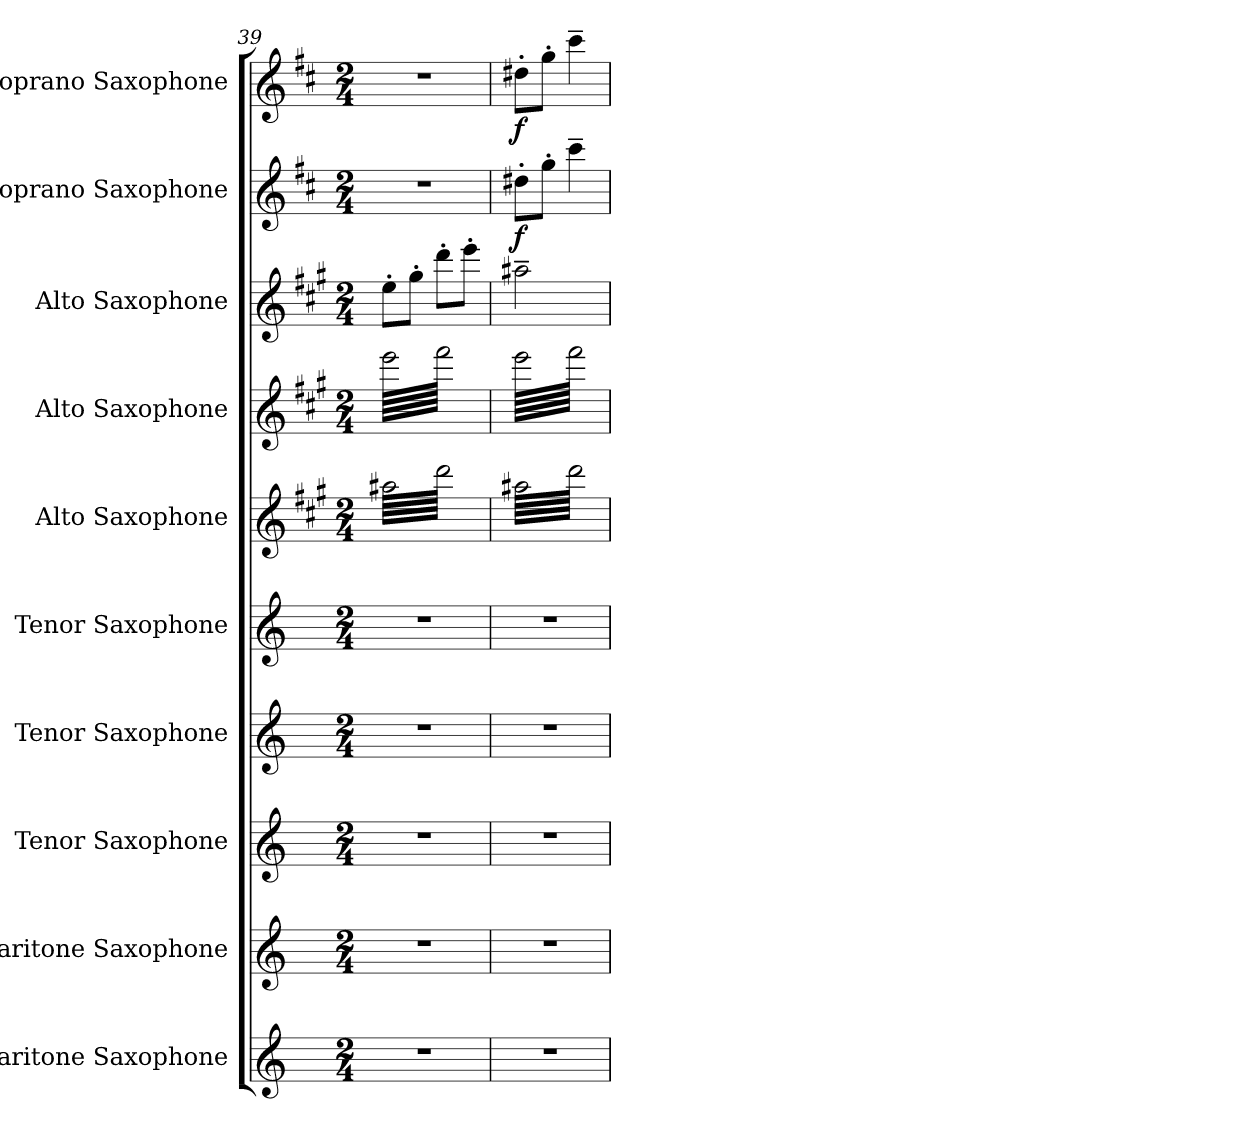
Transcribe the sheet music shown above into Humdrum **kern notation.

**kern	**kern	**kern	**kern	**kern	**kern	**kern	**kern	**kern	**dynam	**kern	**dynam
*part10	*part9	*part8	*part7	*part6	*part5	*part4	*part3	*part2	*part2	*part1	*part1
*staff10	*staff9	*staff8	*staff7	*staff6	*staff5	*staff4	*staff3	*staff2	*staff2	*staff1	*staff1
*I"Baritone Saxophone	*I"Baritone Saxophone	*I"Tenor Saxophone	*I"Tenor Saxophone	*I"Tenor Saxophone	*I"Alto Saxophone	*I"Alto Saxophone	*I"Alto Saxophone	*I"Soprano Saxophone	*	*I"Soprano Saxophone	*
*I'Bar. Sax.	*I'Bar. Sax.	*I'T. Sax.	*I'T. Sax.	*I'T. Sax.	*I'A. Sax.	*I'A. Sax.	*I'A. Sax.	*I'S. Sax.	*	*I'S. Sax.	*
*clefG2	*clefG2	*clefG2	*clefG2	*clefG2	*clefG2	*clefG2	*clefG2	*clefG2	*	*clefG2	*
*ITrd12c21	*ITrd12c21	*ITrd8c14	*ITrd8c14	*ITrd8c14	*ITrd5c9	*ITrd5c9	*ITrd5c9	*ITrd1c2	*	*ITrd1c2	*
*k[]	*k[]	*k[]	*k[]	*k[]	*k[]	*k[]	*k[]	*k[]	*	*k[]	*
*M2/4	*M2/4	*M2/4	*M2/4	*M2/4	*M2/4	*M2/4	*M2/4	*M2/4	*	*M2/4	*
=39	=39	=39	=39	=39	=39	=39	=39	=39	=39	=39	=39
*	*	*	*	*	*tremolo	*	*	*	*	*	*
*	*	*	*	*	*	*tremolo	*	*	*	*	*
2r	2r	2r	2r	2r	64cc#X\LLLL	64gg\LLLL	8g'\L	2r	.	2r	.
.	.	.	.	.	64ff\	64aa\	.	.	.	.	.
.	.	.	.	.	64cc#X\	64gg\	.	.	.	.	.
.	.	.	.	.	64ff\	64aa\	.	.	.	.	.
.	.	.	.	.	64cc#X\	64gg\	.	.	.	.	.
.	.	.	.	.	64ff\	64aa\	.	.	.	.	.
.	.	.	.	.	64cc#X\	64gg\	.	.	.	.	.
.	.	.	.	.	64ff\	64aa\	.	.	.	.	.
.	.	.	.	.	64cc#X\	64gg\	8b'\J	.	.	.	.
.	.	.	.	.	64ff\	64aa\	.	.	.	.	.
.	.	.	.	.	64cc#X\	64gg\	.	.	.	.	.
.	.	.	.	.	64ff\	64aa\	.	.	.	.	.
.	.	.	.	.	64cc#X\	64gg\	.	.	.	.	.
.	.	.	.	.	64ff\	64aa\	.	.	.	.	.
.	.	.	.	.	64cc#X\	64gg\	.	.	.	.	.
.	.	.	.	.	64ff\	64aa\	.	.	.	.	.
.	.	.	.	.	64cc#X\	64gg\	8ff'\L	.	.	.	.
.	.	.	.	.	64ff\	64aa\	.	.	.	.	.
.	.	.	.	.	64cc#X\	64gg\	.	.	.	.	.
.	.	.	.	.	64ff\	64aa\	.	.	.	.	.
.	.	.	.	.	64cc#X\	64gg\	.	.	.	.	.
.	.	.	.	.	64ff\	64aa\	.	.	.	.	.
.	.	.	.	.	64cc#X\	64gg\	.	.	.	.	.
.	.	.	.	.	64ff\	64aa\	.	.	.	.	.
.	.	.	.	.	64cc#X\	64gg\	8gg'\J	.	.	.	.
.	.	.	.	.	64ff\	64aa\	.	.	.	.	.
.	.	.	.	.	64cc#X\	64gg\	.	.	.	.	.
.	.	.	.	.	64ff\	64aa\	.	.	.	.	.
.	.	.	.	.	64cc#X\	64gg\	.	.	.	.	.
.	.	.	.	.	64ff\	64aa\	.	.	.	.	.
.	.	.	.	.	64cc#X\	64gg\	.	.	.	.	.
.	.	.	.	.	64ff\JJJJ	64aa\JJJJ	.	.	.	.	.
=40	=40	=40	=40	=40	=40	=40	=40	=40	=40	=40	=40
!	!	!	!	!	!	!	!	!	!LO:DY:b	!	!LO:DY:b
2r	2r	2r	2r	2r	64cc#X\LLLL	64gg\LLLL	2cc#X~\	8cc#X'\L	f	8cc#X'\L	f
.	.	.	.	.	64ff\	64aa\	.	.	.	.	.
.	.	.	.	.	64cc#X\	64gg\	.	.	.	.	.
.	.	.	.	.	64ff\	64aa\	.	.	.	.	.
.	.	.	.	.	64cc#X\	64gg\	.	.	.	.	.
.	.	.	.	.	64ff\	64aa\	.	.	.	.	.
.	.	.	.	.	64cc#X\	64gg\	.	.	.	.	.
.	.	.	.	.	64ff\	64aa\	.	.	.	.	.
.	.	.	.	.	64cc#X\	64gg\	.	8ff'\J	.	8ff'\J	.
.	.	.	.	.	64ff\	64aa\	.	.	.	.	.
.	.	.	.	.	64cc#X\	64gg\	.	.	.	.	.
.	.	.	.	.	64ff\	64aa\	.	.	.	.	.
.	.	.	.	.	64cc#X\	64gg\	.	.	.	.	.
.	.	.	.	.	64ff\	64aa\	.	.	.	.	.
.	.	.	.	.	64cc#X\	64gg\	.	.	.	.	.
.	.	.	.	.	64ff\	64aa\	.	.	.	.	.
.	.	.	.	.	64cc#X\	64gg\	.	4bb~\	.	4bb~\	.
.	.	.	.	.	64ff\	64aa\	.	.	.	.	.
.	.	.	.	.	64cc#X\	64gg\	.	.	.	.	.
.	.	.	.	.	64ff\	64aa\	.	.	.	.	.
.	.	.	.	.	64cc#X\	64gg\	.	.	.	.	.
.	.	.	.	.	64ff\	64aa\	.	.	.	.	.
.	.	.	.	.	64cc#X\	64gg\	.	.	.	.	.
.	.	.	.	.	64ff\	64aa\	.	.	.	.	.
.	.	.	.	.	64cc#X\	64gg\	.	.	.	.	.
.	.	.	.	.	64ff\	64aa\	.	.	.	.	.
.	.	.	.	.	64cc#X\	64gg\	.	.	.	.	.
.	.	.	.	.	64ff\	64aa\	.	.	.	.	.
.	.	.	.	.	64cc#X\	64gg\	.	.	.	.	.
.	.	.	.	.	64ff\	64aa\	.	.	.	.	.
.	.	.	.	.	64cc#X\	64gg\	.	.	.	.	.
.	.	.	.	.	64ff\JJJJ	64aa\JJJJ	.	.	.	.	.
*	*	*	*	*	*	*Xtremolo	*	*	*	*	*
*	*	*	*	*	*Xtremolo	*	*	*	*	*	*
.	.	.	.	.	.	.	.	.	.	.	.
.	.	.	.	.	.	.	.	.	.	.	.
.	.	.	.	.	.	.	.	.	.	.	.
.	.	.	.	.	.	.	.	.	.	.	.
.	.	.	.	.	.	.	.	.	.	.	.
.	.	.	.	.	.	.	.	.	.	.	.
.	.	.	.	.	.	.	.	.	.	.	.
.	.	.	.	.	.	.	.	.	.	.	.
.	.	.	.	.	.	.	.	.	.	.	.
.	.	.	.	.	.	.	.	.	.	.	.
.	.	.	.	.	.	.	.	.	.	.	.
.	.	.	.	.	.	.	.	.	.	.	.
.	.	.	.	.	.	.	.	.	.	.	.
.	.	.	.	.	.	.	.	.	.	.	.
.	.	.	.	.	.	.	.	.	.	.	.
.	.	.	.	.	.	.	.	.	.	.	.
=	=	=	=	=	=	=	=	=	=	=	=
*-	*-	*-	*-	*-	*-	*-	*-	*-	*-	*-	*-
